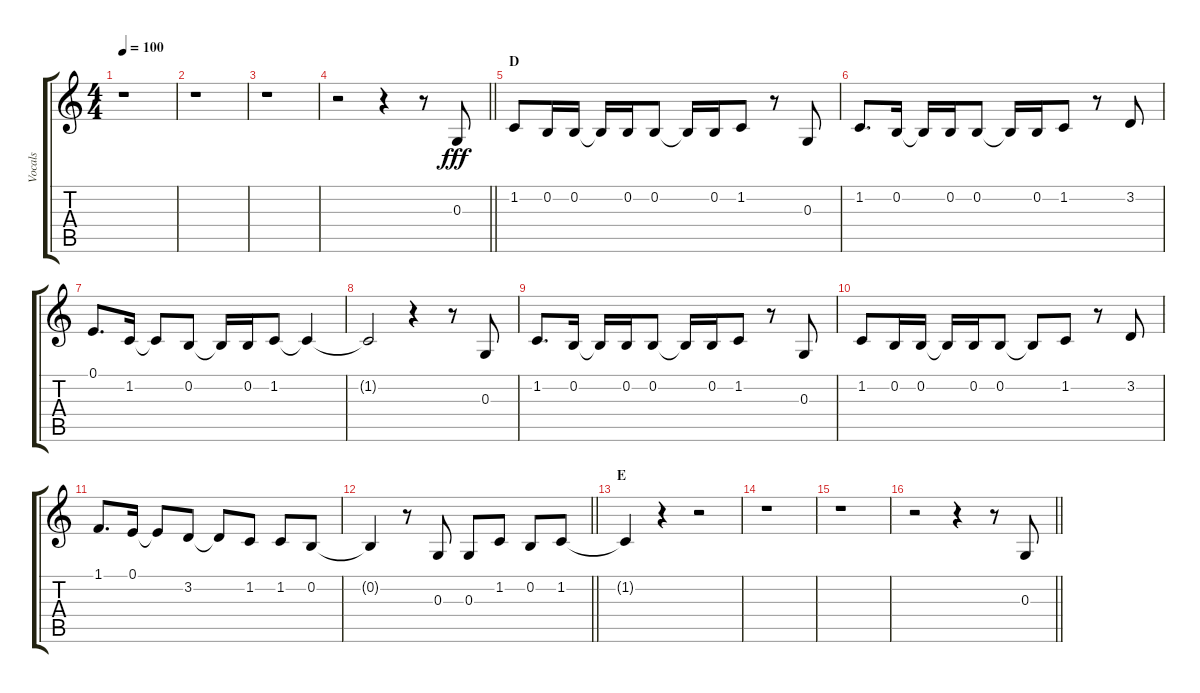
\track ("Vocals" "Vocals") {instrument voiceoohs}
\staff {score tabs}
\tuning (E4 B3 G3 D3 A2 E2) {hide}
\ts (4 4)
\tempo 100
\clef g2
\ks c
r.1{dy fff} |
r.1 |
r.1 |
\barLineRight lightlight
r.2 r.4 r.8 0.3.8 |
\section ("" "D")
1.2.8 0.2.16 0.2.16 0.2{t}.16 0.2.16 0.2.8 0.2{t}.16 0.2.16 1.2.8 r.8 0.3.8 |
1.2.8{d} 0.2.16 0.2{t}.16 0.2.16 0.2.8 0.2{t}.16 0.2.16 1.2.8 r.8 3.2.8 |
0.1.8{d} 1.2.16 1.2{t}.8 0.2.8 0.2{t}.16 0.2.16 1.2.8 1.2{t}.4 |
1.2{t}.2 r.4 r.8 0.3.8 |
1.2.8{d} 0.2.16 0.2{t}.16 0.2.16 0.2.8 0.2{t}.16 0.2.16 1.2.8 r.8 0.3.8 |
1.2.8 0.2.16 0.2.16 0.2{t}.16 0.2.16 0.2.8 0.2{t}.8 1.2.8 r.8 3.2.8 |
1.1.8{d} 0.1.16 0.1{t}.8 3.2.8 3.2{t}.8 1.2.8 1.2.8 0.2.8 |
\barLineRight lightlight
0.2{t}.4 r.8 0.3.8 0.3.8 1.2.8 0.2.8 1.2.8 |
\section ("" "E")
1.2{t}.4 r.4 r.2 |
r.1 |
r.1 |
\barLineRight lightlight
r.2 r.4 r.8 0.3.8
